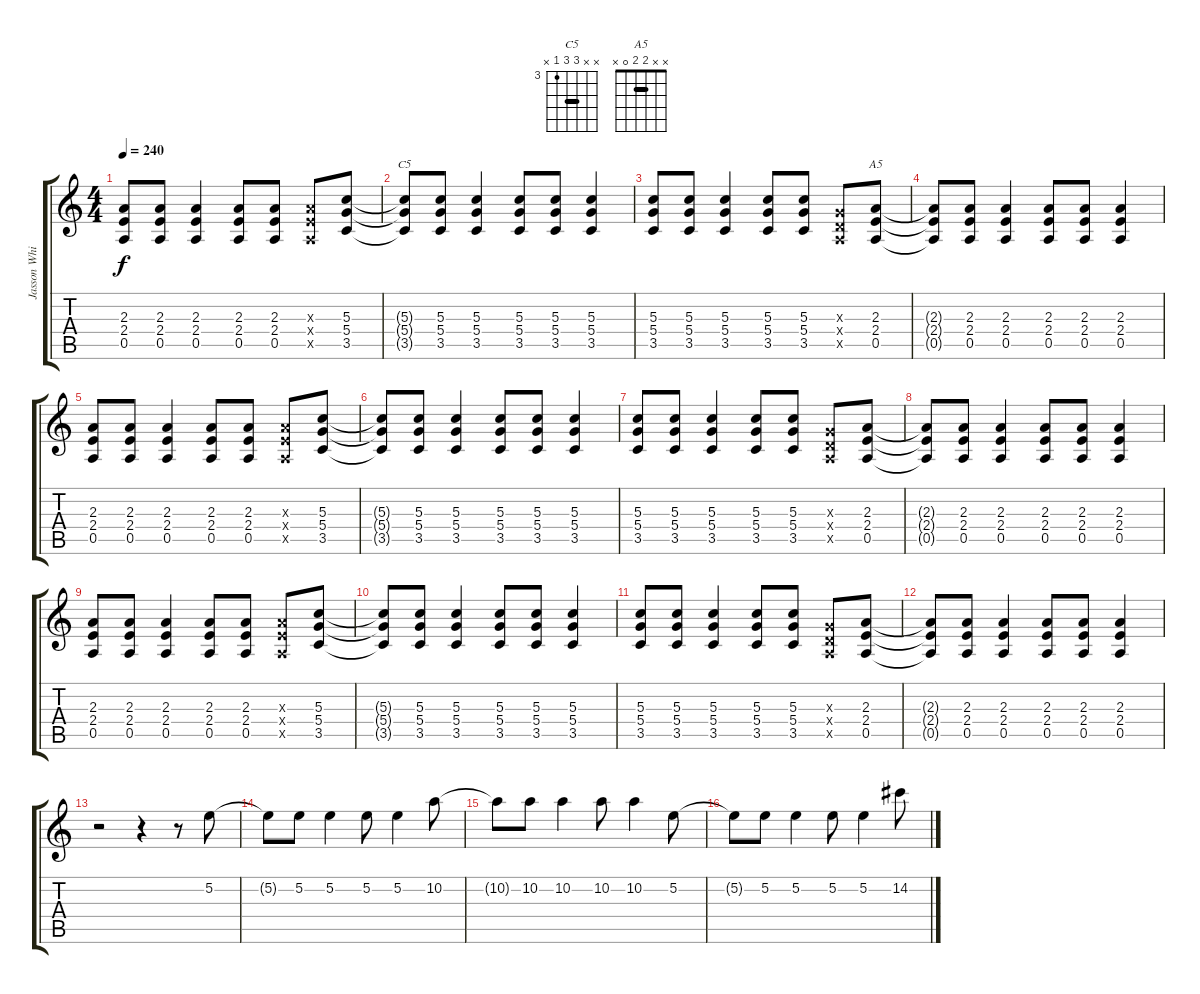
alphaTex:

\track ("Jasson Whilles" "Jasson Whi") {instrument distortionguitar}
\staff {score tabs}
\tuning (E4 B3 G3 D3 A2 E2) {hide}
\chord ("C5" x x 5 5 3 x) {firstfret 3 barre 5}
\chord ("A5" x x 2 2 0 x) {barre 2}
\ts (4 4)
\tempo 240
\clef g2
\ks c
(2.3 2.4 0.5).8{dy f} (2.3 2.4 0.5).8 (2.3 2.4 0.5).4 (2.3 2.4 0.5).8 (2.3 2.4 0.5).8 (2.3{x} 2.4{x} 0.5{x}).8 (5.3 5.4 3.5).8 |
(5.3{t} 5.4{t} 3.5{t}).8{ch "C5"} (5.3 5.4 3.5).8 (5.3 5.4 3.5).4 (5.3 5.4 3.5).8 (5.3 5.4 3.5).8 (5.3 5.4 3.5).4 |
(5.3 5.4 3.5).8 (5.3 5.4 3.5).8 (5.3 5.4 3.5).4 (5.3 5.4 3.5).8 (5.3 5.4 3.5).8 (0.3{x} 0.4{x} 0.5{x}).8 (2.3 2.4 0.5).8{ch "A5"} |
(2.3{t} 2.4{t} 0.5{t}).8 (2.3 2.4 0.5).8 (2.3 2.4 0.5).4 (2.3 2.4 0.5).8 (2.3 2.4 0.5).8 (2.3 2.4 0.5).4 |
(2.3 2.4 0.5).8 (2.3 2.4 0.5).8 (2.3 2.4 0.5).4 (2.3 2.4 0.5).8 (2.3 2.4 0.5).8 (2.3{x} 2.4{x} 0.5{x}).8 (5.3 5.4 3.5).8 |
(5.3{t} 5.4{t} 3.5{t}).8 (5.3 5.4 3.5).8 (5.3 5.4 3.5).4 (5.3 5.4 3.5).8 (5.3 5.4 3.5).8 (5.3 5.4 3.5).4 |
(5.3 5.4 3.5).8 (5.3 5.4 3.5).8 (5.3 5.4 3.5).4 (5.3 5.4 3.5).8 (5.3 5.4 3.5).8 (0.3{x} 0.4{x} 0.5{x}).8 (2.3 2.4 0.5).8 |
(2.3{t} 2.4{t} 0.5{t}).8 (2.3 2.4 0.5).8 (2.3 2.4 0.5).4 (2.3 2.4 0.5).8 (2.3 2.4 0.5).8 (2.3 2.4 0.5).4 |
(2.3 2.4 0.5).8 (2.3 2.4 0.5).8 (2.3 2.4 0.5).4 (2.3 2.4 0.5).8 (2.3 2.4 0.5).8 (2.3{x} 2.4{x} 0.5{x}).8 (5.3 5.4 3.5).8 |
(5.3{t} 5.4{t} 3.5{t}).8 (5.3 5.4 3.5).8 (5.3 5.4 3.5).4 (5.3 5.4 3.5).8 (5.3 5.4 3.5).8 (5.3 5.4 3.5).4 |
(5.3 5.4 3.5).8 (5.3 5.4 3.5).8 (5.3 5.4 3.5).4 (5.3 5.4 3.5).8 (5.3 5.4 3.5).8 (0.3{x} 0.4{x} 0.5{x}).8 (2.3 2.4 0.5).8 |
(2.3{t} 2.4{t} 0.5{t}).8 (2.3 2.4 0.5).8 (2.3 2.4 0.5).4 (2.3 2.4 0.5).8 (2.3 2.4 0.5).8 (2.3 2.4 0.5).4 |
r.2 r.4 r.8 5.2.8 |
5.2{t}.8 5.2.8 5.2.4 5.2.8 5.2.4 10.2.8 |
10.2{t}.8 10.2.8 10.2.4 10.2.8 10.2.4 5.2.8 |
5.2{t}.8 5.2.8 5.2.4 5.2.8 5.2.4 14.2.8
